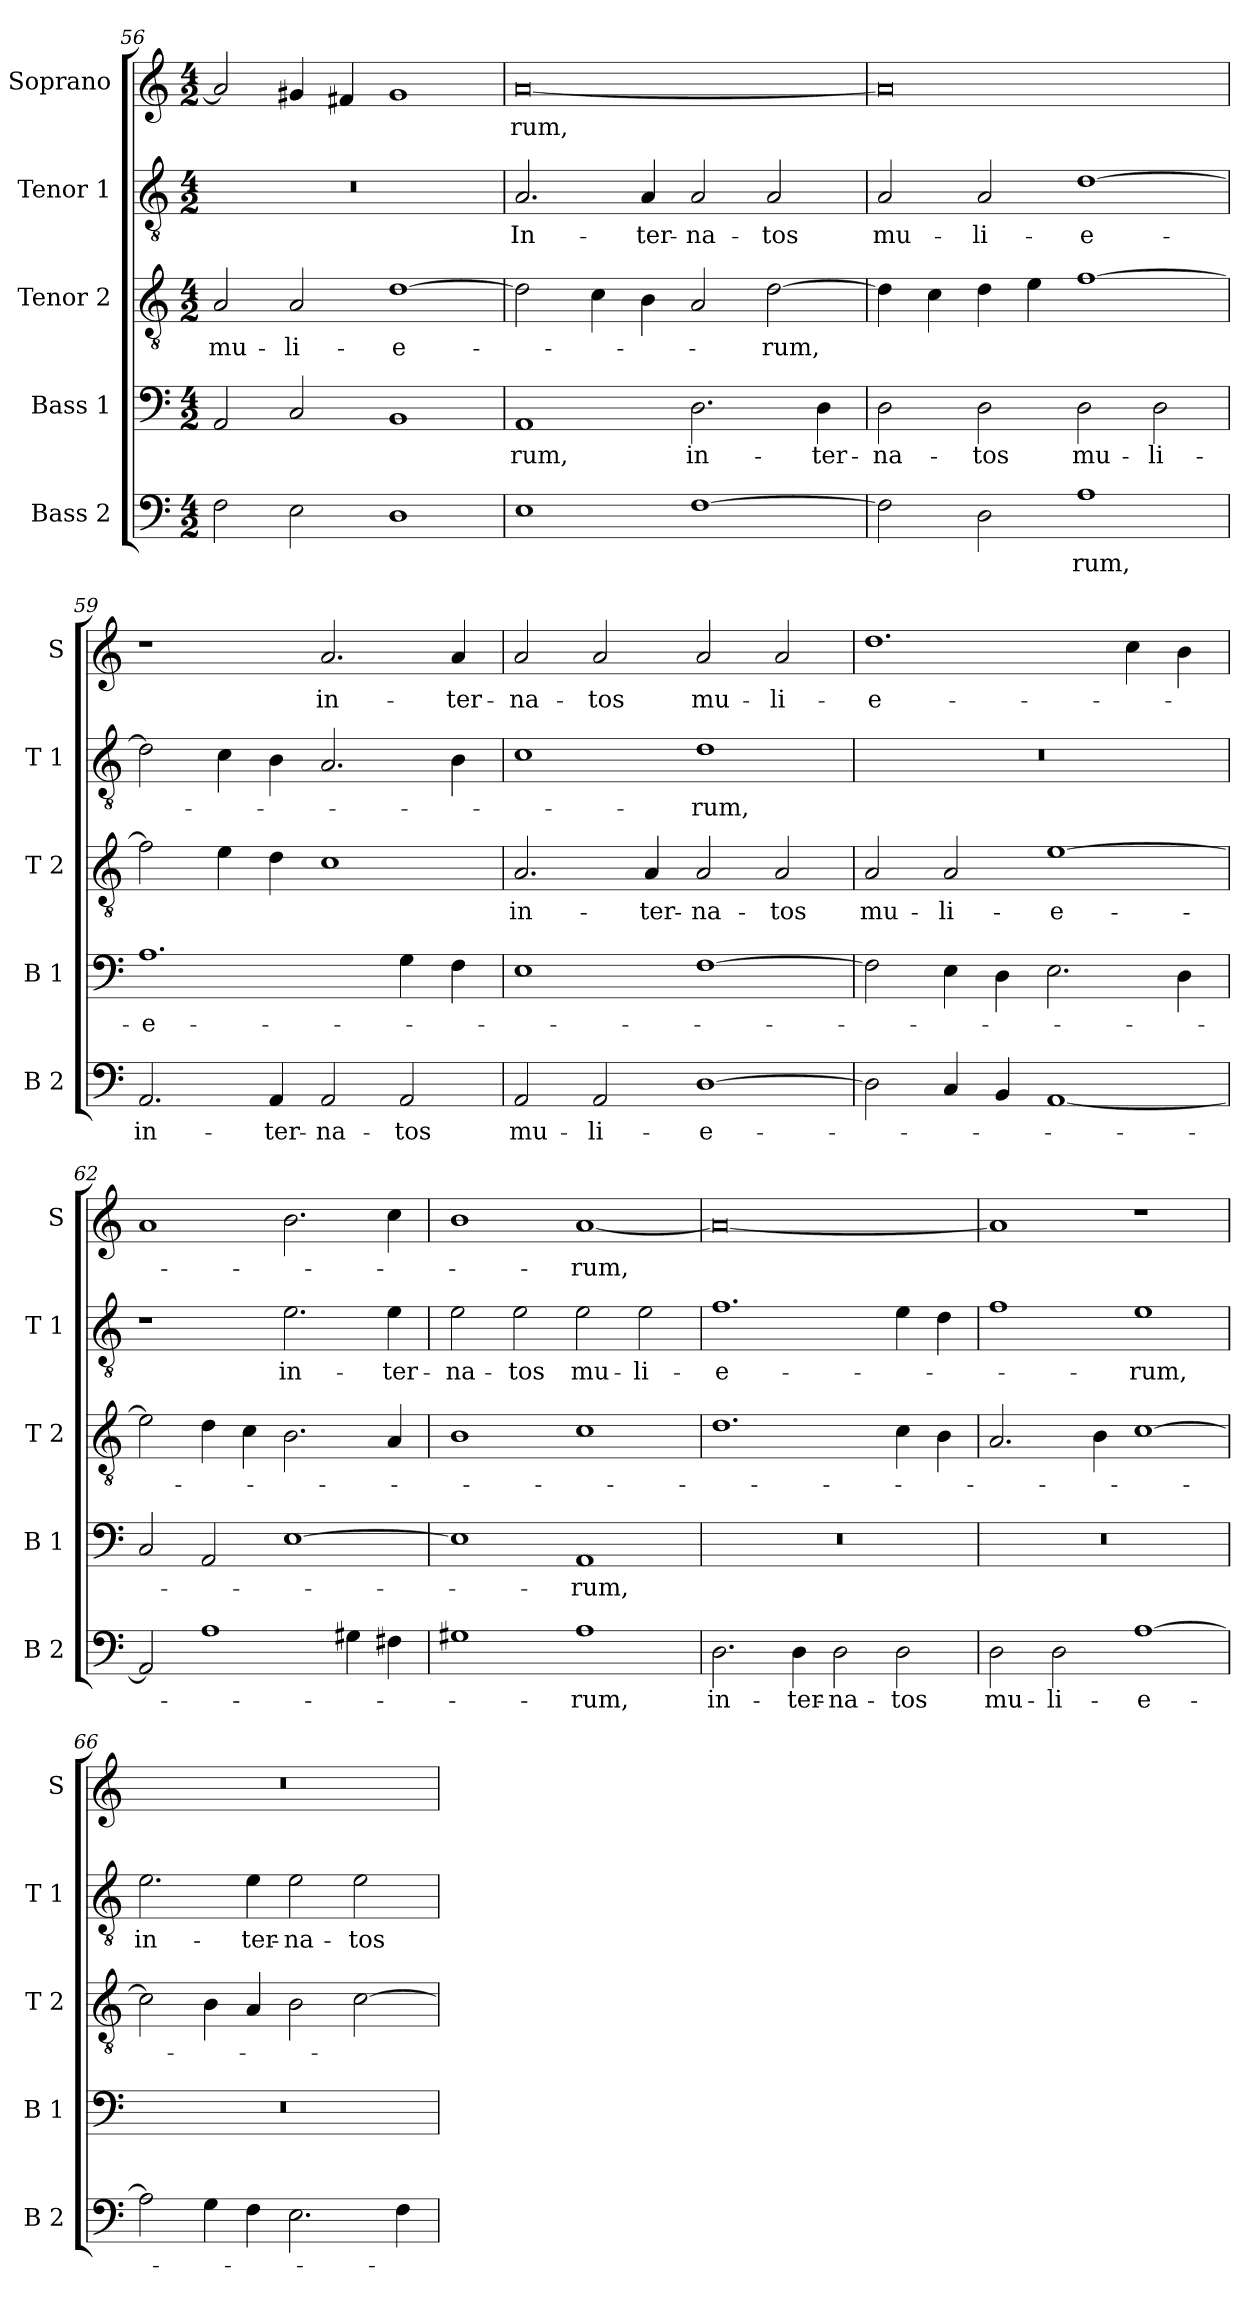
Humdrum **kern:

**kern	**text	**kern	**text	**kern	**text	**kern	**text	**kern	**text
*part5	*part5	*part4	*part4	*part3	*part3	*part2	*part2	*part1	*part1
*staff5	*staff5	*staff4	*staff4	*staff3	*staff3	*staff2	*staff2	*staff1	*staff1
*I"Bass 2	*	*I"Bass 1	*	*I"Tenor 2	*	*I"Tenor 1	*	*I"Soprano	*
*I'B 2	*	*I'B 1	*	*I'T 2	*	*I'T 1	*	*I'S	*
!!LO:PB:g=z
*clefF4	*	*clefF4	*	*clefGv2	*	*clefGv2	*	*clefG2	*
*k[]	*	*k[]	*	*k[]	*	*k[]	*	*k[]	*
*C:	*	*C:	*	*C:	*	*C:	*	*C:	*
*M4/2	*	*M4/2	*	*M4/2	*	*M4/2	*	*M4/2	*
=56	=56	=56	=56	=56	=56	=56	=56	=56	=56
!	!	!	!	!	!LO:LY:b	!	!	!	!
2F\	.	2AA/	.	2A/	mu-	0r	.	2a/]	.
!	!	!	!	!	!LO:LY:b	!	!	!	!
2E\	.	2C/	.	2A/	-li-	.	.	4g#X/	.
.	.	.	.	.	.	.	.	4f#X/	.
!	!	!	!	!	!LO:LY:b	!	!	!	!
1D	.	1BB	.	[1d	-e-	.	.	1g#	.
=57	=57	=57	=57	=57	=57	=57	=57	=57	=57
!	!	!	!LO:LY:b	!	!	!	!LO:LY:b	!	!LO:LY:b
1E	.	1AA	-rum,	2d\]	.	2.A/	In-	[0a	-rum,
.	.	.	.	4c\	.	.	.	.	.
!	!	!	!	!	!	!	!LO:LY:b	!	!
.	.	.	.	4B\	.	4A/	-ter-	.	.
!	!	!	!LO:LY:b	!	!	!	!LO:LY:b	!	!
[1F	.	2.D\	in-	2A/	.	2A/	-na-	.	.
!	!	!	!	!	!LO:LY:b	!	!LO:LY:b	!	!
.	.	.	.	[2d\	-rum,	2A/	-tos	.	.
!	!	!	!LO:LY:b	!	!	!	!	!	!
.	.	4D\	-ter-	.	.	.	.	.	.
=58	=58	=58	=58	=58	=58	=58	=58	=58	=58
!	!	!	!LO:LY:b	!	!	!	!LO:LY:b	!	!
2F\]	.	2D\	-na-	4d\]	.	2A/	mu-	0a]	.
.	.	.	.	4c\	.	.	.	.	.
!	!	!	!LO:LY:b	!	!	!	!LO:LY:b	!	!
2D\	.	2D\	-tos	4d\	.	2A/	-li-	.	.
.	.	.	.	4e\	.	.	.	.	.
!	!LO:LY:b	!	!LO:LY:b	!	!	!	!LO:LY:b	!	!
1A	-rum,	2D\	mu-	[1f	.	[1d	-e-	.	.
!	!	!	!LO:LY:b	!	!	!	!	!	!
.	.	2D\	-li-	.	.	.	.	.	.
=59	=59	=59	=59	=59	=59	=59	=59	=59	=59
!	!LO:LY:b	!	!LO:LY:b	!	!	!	!	!	!
2.AA/	in-	1.A	-e-	2f\]	.	2d\]	.	1r	.
.	.	.	.	4e\	.	4c\	.	.	.
!	!LO:LY:b	!	!	!	!	!	!	!	!
4AA/	-ter-	.	.	4d\	.	4B\	.	.	.
!	!LO:LY:b	!	!	!	!	!	!	!	!LO:LY:b
2AA/	-na-	.	.	1c	.	2.A/	.	2.a/	in-
!	!LO:LY:b	!	!	!	!	!	!	!	!
2AA/	-tos	4G\	.	.	.	.	.	.	.
!	!	!	!	!	!	!	!	!	!LO:LY:b
.	.	4F\	.	.	.	4B\	.	4a/	-ter-
=60	=60	=60	=60	=60	=60	=60	=60	=60	=60
!	!LO:LY:b	!	!	!	!LO:LY:b	!	!	!	!LO:LY:b
2AA/	mu-	1E	.	2.A/	in-	1c	.	2a/	-na-
!	!LO:LY:b	!	!	!	!	!	!	!	!LO:LY:b
2AA/	-li-	.	.	.	.	.	.	2a/	-tos
!	!	!	!	!	!LO:LY:b	!	!	!	!
.	.	.	.	4A/	-ter-	.	.	.	.
!	!LO:LY:b	!	!	!	!LO:LY:b	!	!LO:LY:b	!	!LO:LY:b
[1D	-e-	[1F	.	2A/	-na-	1d	-rum,	2a/	mu-
!	!	!	!	!	!LO:LY:b	!	!	!	!LO:LY:b
.	.	.	.	2A/	-tos	.	.	2a/	-li-
!!LO:LB:g=z
=61	=61	=61	=61	=61	=61	=61	=61	=61	=61
!	!	!	!	!	!LO:LY:b	!	!	!	!LO:LY:b
2D\]	.	2F\]	.	2A/	mu-	0r	.	1.dd	-e-
!	!	!	!	!	!LO:LY:b	!	!	!	!
4C/	.	4E\	.	2A/	-li-	.	.	.	.
4BB/	.	4D\	.	.	.	.	.	.	.
!	!	!	!	!	!LO:LY:b	!	!	!	!
[1AA	.	2.E\	.	[1e	-e-	.	.	.	.
.	.	.	.	.	.	.	.	4cc\	.
.	.	4D\	.	.	.	.	.	4b\	.
=62	=62	=62	=62	=62	=62	=62	=62	=62	=62
2AA/]	.	2C/	.	2e\]	.	1r	.	1a	.
1A	.	2AA/	.	4d\	.	.	.	.	.
.	.	.	.	4c\	.	.	.	.	.
!	!	!	!	!	!	!	!LO:LY:b	!	!
.	.	[1E	.	2.B\	.	2.e\	in-	2.b\	.
4G#X\	.	.	.	.	.	.	.	.	.
!	!	!	!	!	!	!	!LO:LY:b	!	!
4F#X\	.	.	.	4A/	.	4e\	-ter-	4cc\	.
=63	=63	=63	=63	=63	=63	=63	=63	=63	=63
!	!	!	!	!	!	!	!LO:LY:b	!	!
1G#X	.	1E]	.	1B	.	2e\	-na-	1b	.
!	!	!	!	!	!	!	!LO:LY:b	!	!
.	.	.	.	.	.	2e\	-tos	.	.
!	!LO:LY:b	!	!LO:LY:b	!	!	!	!LO:LY:b	!	!LO:LY:b
1A	-rum,	1AA	-rum,	1c	.	2e\	mu-	[1a	-rum,
!	!	!	!	!	!	!	!LO:LY:b	!	!
.	.	.	.	.	.	2e\	-li-	.	.
=64	=64	=64	=64	=64	=64	=64	=64	=64	=64
!	!LO:LY:b	!	!	!	!	!	!LO:LY:b	!	!
2.D\	in-	0r	.	1.d	.	1.f	-e-	0a_	.
!	!LO:LY:b	!	!	!	!	!	!	!	!
4D\	-ter-	.	.	.	.	.	.	.	.
!	!LO:LY:b	!	!	!	!	!	!	!	!
2D\	-na-	.	.	.	.	.	.	.	.
!	!LO:LY:b	!	!	!	!	!	!	!	!
2D\	-tos	.	.	4c\	.	4e\	.	.	.
.	.	.	.	4B\	.	4d\	.	.	.
=65	=65	=65	=65	=65	=65	=65	=65	=65	=65
!	!LO:LY:b	!	!	!	!	!	!	!	!
2D\	mu-	0r	.	2.A/	.	1f	.	1a]	.
!	!LO:LY:b	!	!	!	!	!	!	!	!
2D\	-li-	.	.	.	.	.	.	.	.
.	.	.	.	4B\	.	.	.	.	.
!	!LO:LY:b	!	!	!	!	!	!LO:LY:b	!	!
[1A	-e-	.	.	[1c	.	1e	-rum,	1r	.
!!LO:LB:g=z
=66	=66	=66	=66	=66	=66	=66	=66	=66	=66
!	!	!	!	!	!	!	!LO:LY:b	!	!
2A\]	.	0r	.	2c\]	.	2.e\	in-	0r	.
4G\	.	.	.	4B\	.	.	.	.	.
!	!	!	!	!	!	!	!LO:LY:b	!	!
4F\	.	.	.	4A/	.	4e\	-ter-	.	.
!	!	!	!	!	!	!	!LO:LY:b	!	!
2.E\	.	.	.	2B\	.	2e\	-na-	.	.
!	!	!	!	!	!	!	!LO:LY:b	!	!
.	.	.	.	[2c\	.	2e\	-tos	.	.
4F\	.	.	.	.	.	.	.	.	.
=	=	=	=	=	=	=	=	=	=
*-	*-	*-	*-	*-	*-	*-	*-	*-	*-
